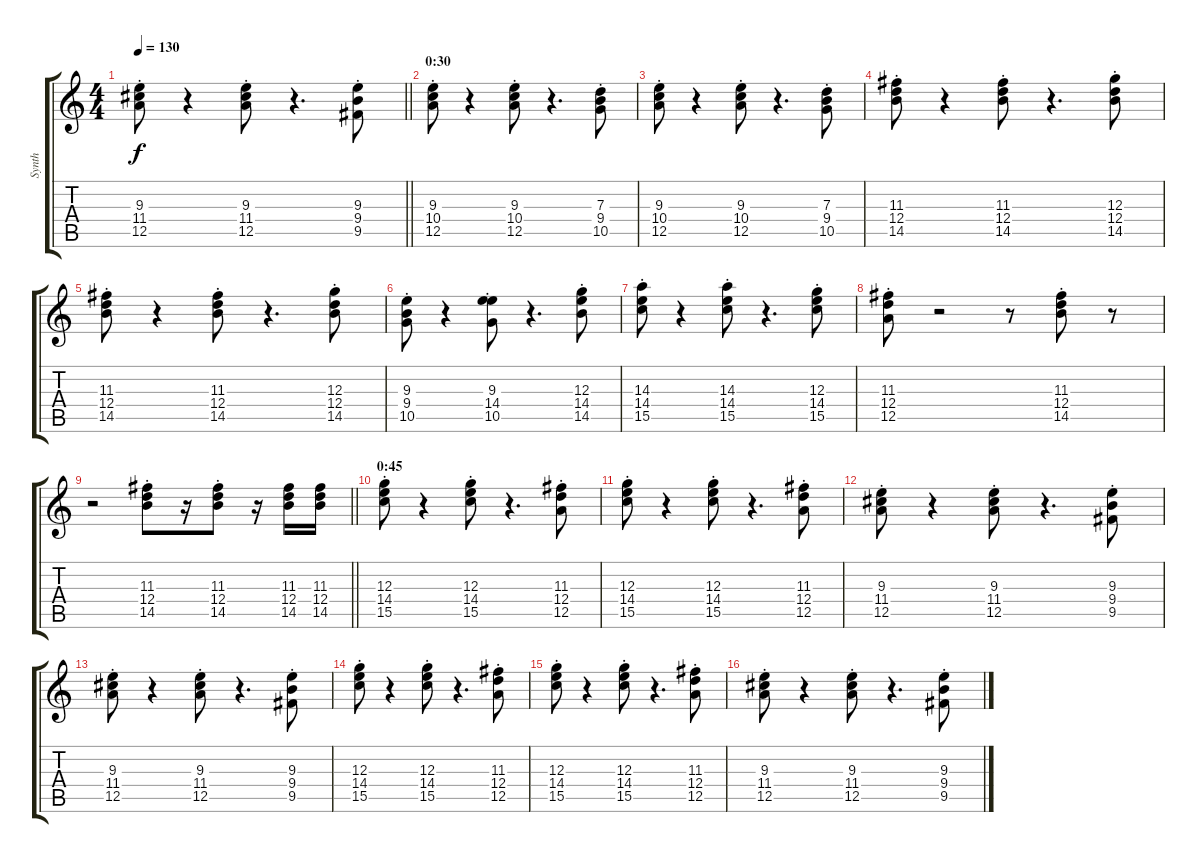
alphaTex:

\track ("Synth" "Synth") {instrument stringensemble1}
\staff {score tabs}
\tuning (E5 B4 G4 D4 A3 E3) {hide}
\ts (4 4)
\tempo 130
\clef g2
\barLineRight lightlight
\ks c
(9.3{st} 11.4{st} 12.5{st}).8{dy f} r.4 (9.3{st} 11.4{st} 12.5{st}).8 r.4{d} (9.3{st} 9.4{st} 9.5{st}).8 |
\section ("" "0:30")
(9.3{st} 10.4{st} 12.5{st}).8 r.4 (9.3{st} 10.4{st} 12.5{st}).8 r.4{d} (7.3{st} 9.4{st} 10.5{st}).8 |
(9.3{st} 10.4{st} 12.5{st}).8 r.4 (9.3{st} 10.4{st} 12.5{st}).8 r.4{d} (7.3{st} 9.4{st} 10.5{st}).8 |
(11.3{st} 12.4{st} 14.5{st}).8 r.4 (11.3{st} 12.4{st} 14.5{st}).8 r.4{d} (12.3{st} 12.4{st} 14.5{st}).8 |
(11.3{st} 12.4{st} 14.5{st}).8 r.4 (11.3{st} 12.4{st} 14.5{st}).8 r.4{d} (12.3{st} 12.4{st} 14.5{st}).8 |
(9.3{st} 9.4{st} 10.5{st}).8 r.4 (9.3{st} 14.4{st} 10.5{st}).8 r.4{d} (12.3{st} 14.4{st} 14.5{st}).8 |
(14.3{st} 14.4{st} 15.5{st}).8 r.4 (14.3{st} 14.4{st} 15.5{st}).8 r.4{d} (12.3{st} 14.4{st} 15.5{st}).8 |
(11.3{st} 12.4{st} 12.5{st}).8 r.2 r.8 (11.3{st} 12.4{st} 14.5{st}).8 r.8 |
\barLineRight lightlight
r.2 (11.3{st} 12.4{st} 14.5{st}).8 r.16 (11.3{st} 12.4{st} 14.5{st}).8 r.16 (11.3 12.4 14.5).16 (11.3 12.4 14.5).16 |
\section ("" "0:45")
(12.3{st} 14.4{st} 15.5{st}).8 r.4 (12.3{st} 14.4{st} 15.5{st}).8 r.4{d} (11.3{st} 12.4{st} 12.5{st}).8 |
(12.3{st} 14.4{st} 15.5{st}).8 r.4 (12.3{st} 14.4{st} 15.5{st}).8 r.4{d} (11.3{st} 12.4{st} 12.5{st}).8 |
(9.3{st} 11.4{st} 12.5{st}).8 r.4 (9.3{st} 11.4{st} 12.5{st}).8 r.4{d} (9.3{st} 9.4{st} 9.5{st}).8 |
(9.3{st} 11.4{st} 12.5{st}).8 r.4 (9.3{st} 11.4{st} 12.5{st}).8 r.4{d} (9.3{st} 9.4{st} 9.5{st}).8 |
(12.3{st} 14.4{st} 15.5{st}).8 r.4 (12.3{st} 14.4{st} 15.5{st}).8 r.4{d} (11.3{st} 12.4{st} 12.5{st}).8 |
(12.3{st} 14.4{st} 15.5{st}).8 r.4 (12.3{st} 14.4{st} 15.5{st}).8 r.4{d} (11.3{st} 12.4{st} 12.5{st}).8 |
(9.3{st} 11.4{st} 12.5{st}).8 r.4 (9.3{st} 11.4{st} 12.5{st}).8 r.4{d} (9.3{st} 9.4{st} 9.5{st}).8
